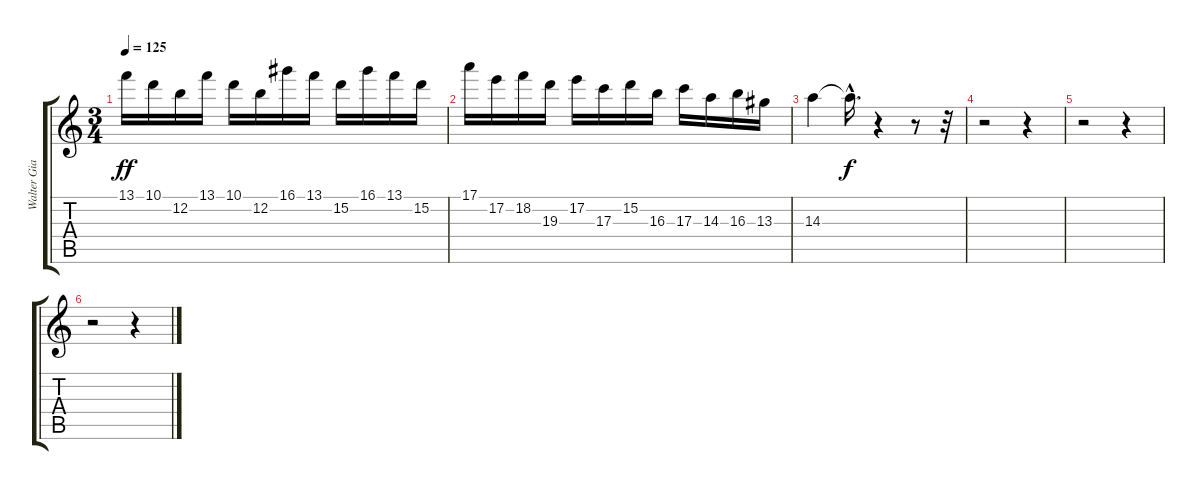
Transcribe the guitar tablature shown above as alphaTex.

\track ("Walter Giardino Solos" "Walter Gia") {instrument overdrivenguitar}
\staff {score tabs}
\tuning (E4 B3 G3 D3 A2 E2) {hide}
\ts (3 4)
\tempo 125
\clef g2
\ks c
13.1.16{dy ff} 10.1.16 12.2.16 13.1.16 10.1.16 12.2.16 16.1.16 13.1.16 15.2.16 16.1.16 13.1.16 15.2.16 |
17.1.16 17.2.16 18.2.16 19.3.16 17.2.16 17.3.16 15.2.16 16.3.16 17.3.16 14.3.16 16.3.16 13.3.16 |
14.3.4 14.3{hac t}.16{d dy f} r.4 r.8 r.32 |
r.2 r.4 |
r.2 r.4 |
r.2 r.4
